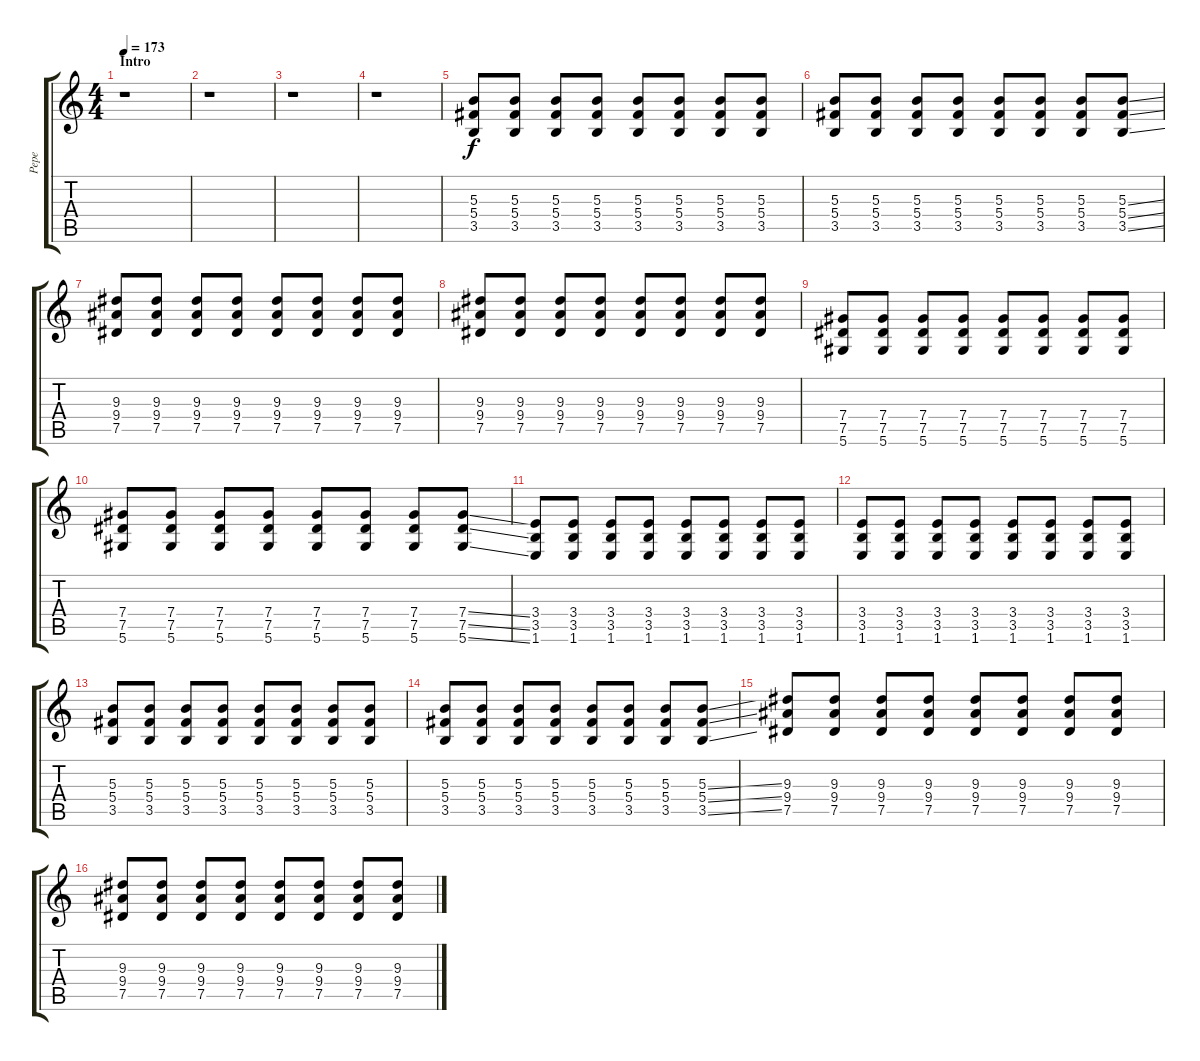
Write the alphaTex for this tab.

\track ("Pepe" "Pepe") {instrument distortionguitar}
\staff {score tabs}
\tuning (Eb4 Bb3 Gb3 Db3 Ab2 Eb2) {hide}
\ts (4 4)
\section ("" "Intro")
\tempo 173
\clef g2
\ks c
r.1{dy f instrument distortionguitar} |
r.1 |
r.1 |
r.1 |
(5.3 5.4 3.5).8 (5.3 5.4 3.5).8 (5.3 5.4 3.5).8 (5.3 5.4 3.5).8 (5.3 5.4 3.5).8 (5.3 5.4 3.5).8 (5.3 5.4 3.5).8 (5.3 5.4 3.5).8 |
(5.3 5.4 3.5).8 (5.3 5.4 3.5).8 (5.3 5.4 3.5).8 (5.3 5.4 3.5).8 (5.3 5.4 3.5).8 (5.3 5.4 3.5).8 (5.3 5.4 3.5).8 (5.3{ss} 5.4{ss} 3.5{ss}).8 |
(9.3 9.4 7.5).8 (9.3 9.4 7.5).8 (9.3 9.4 7.5).8 (9.3 9.4 7.5).8 (9.3 9.4 7.5).8 (9.3 9.4 7.5).8 (9.3 9.4 7.5).8 (9.3 9.4 7.5).8 |
(9.3 9.4 7.5).8 (9.3 9.4 7.5).8 (9.3 9.4 7.5).8 (9.3 9.4 7.5).8 (9.3 9.4 7.5).8 (9.3 9.4 7.5).8 (9.3 9.4 7.5).8 (9.3 9.4 7.5).8 |
(7.4 7.5 5.6).8 (7.4 7.5 5.6).8 (7.4 7.5 5.6).8 (7.4 7.5 5.6).8 (7.4 7.5 5.6).8 (7.4 7.5 5.6).8 (7.4 7.5 5.6).8 (7.4 7.5 5.6).8 |
(7.4 7.5 5.6).8 (7.4 7.5 5.6).8 (7.4 7.5 5.6).8 (7.4 7.5 5.6).8 (7.4 7.5 5.6).8 (7.4 7.5 5.6).8 (7.4 7.5 5.6).8 (7.4{ss} 7.5{ss} 5.6{ss}).8 |
(3.4 3.5 1.6).8 (3.4 3.5 1.6).8 (3.4 3.5 1.6).8 (3.4 3.5 1.6).8 (3.4 3.5 1.6).8 (3.4 3.5 1.6).8 (3.4 3.5 1.6).8 (3.4 3.5 1.6).8 |
(3.4 3.5 1.6).8 (3.4 3.5 1.6).8 (3.4 3.5 1.6).8 (3.4 3.5 1.6).8 (3.4 3.5 1.6).8 (3.4 3.5 1.6).8 (3.4 3.5 1.6).8 (3.4 3.5 1.6).8 |
(5.3 5.4 3.5).8 (5.3 5.4 3.5).8 (5.3 5.4 3.5).8 (5.3 5.4 3.5).8 (5.3 5.4 3.5).8 (5.3 5.4 3.5).8 (5.3 5.4 3.5).8 (5.3 5.4 3.5).8 |
(5.3 5.4 3.5).8 (5.3 5.4 3.5).8 (5.3 5.4 3.5).8 (5.3 5.4 3.5).8 (5.3 5.4 3.5).8 (5.3 5.4 3.5).8 (5.3 5.4 3.5).8 (5.3{ss} 5.4{ss} 3.5{ss}).8 |
(9.3 9.4 7.5).8 (9.3 9.4 7.5).8 (9.3 9.4 7.5).8 (9.3 9.4 7.5).8 (9.3 9.4 7.5).8 (9.3 9.4 7.5).8 (9.3 9.4 7.5).8 (9.3 9.4 7.5).8 |
(9.3 9.4 7.5).8 (9.3 9.4 7.5).8 (9.3 9.4 7.5).8 (9.3 9.4 7.5).8 (9.3 9.4 7.5).8 (9.3 9.4 7.5).8 (9.3 9.4 7.5).8 (9.3 9.4 7.5).8
